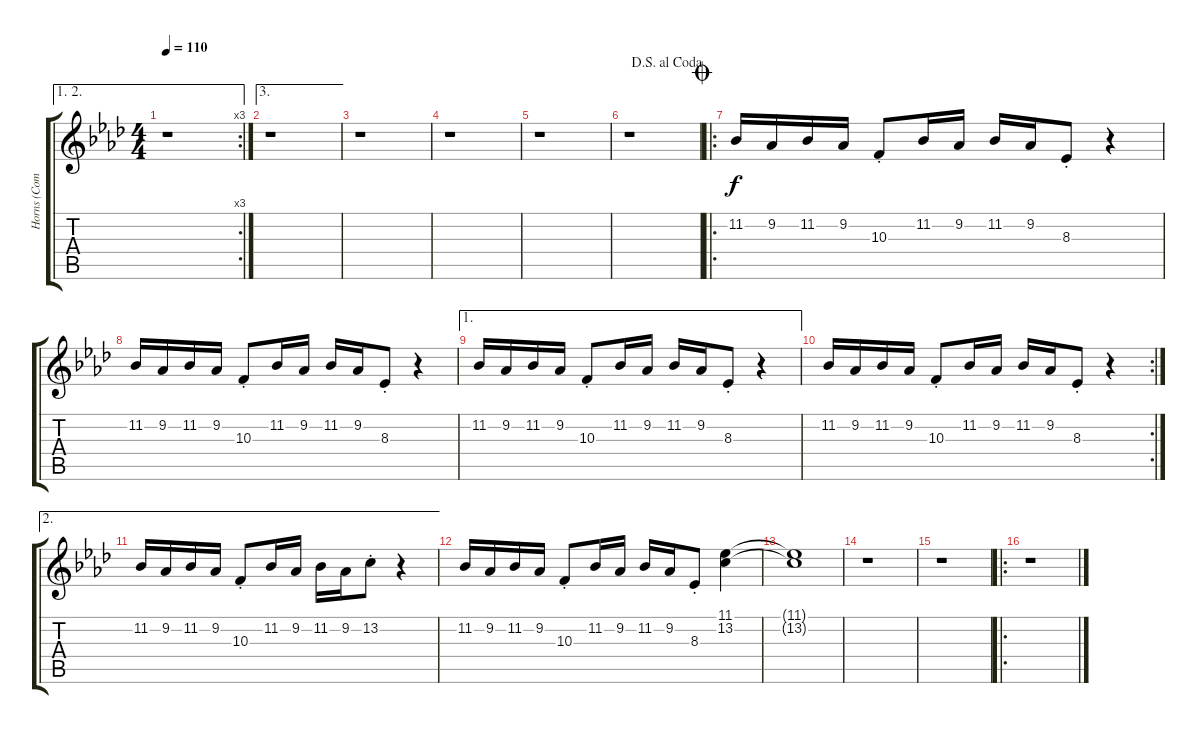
\track ("Horns (Combined)" "Horns (Com") {instrument altosax}
\staff {score tabs}
\tuning (E4 B3 G3 D3 A2 E2) {hide}
\ae (1 2)
\rc 3
\ts (4 4)
\tempo 110
\clef g2
\ks ab
r.1{dy f} |
\ae 3
r.1 |
r.1 |
r.1 |
r.1 |
\jump dalsegnoalcoda
r.1 |
\ro
\jump coda
11.2.16 9.2.16 11.2.16 9.2.16 10.3{st}.8 11.2.16 9.2.16 11.2.16 9.2.16 8.3{st}.8 r.4 |
11.2.16 9.2.16 11.2.16 9.2.16 10.3{st}.8 11.2.16 9.2.16 11.2.16 9.2.16 8.3{st}.8 r.4 |
\ae 1
11.2.16 9.2.16 11.2.16 9.2.16 10.3{st}.8 11.2.16 9.2.16 11.2.16 9.2.16 8.3{st}.8 r.4 |
\rc 2
11.2.16 9.2.16 11.2.16 9.2.16 10.3{st}.8 11.2.16 9.2.16 11.2.16 9.2.16 8.3{st}.8 r.4 |
\ae 2
11.2.16 9.2.16 11.2.16 9.2.16 10.3{st}.8 11.2.16 9.2.16 11.2.16 9.2.16 13.2{st}.8 r.4 |
11.2.16 9.2.16 11.2.16 9.2.16 10.3{st}.8 11.2.16 9.2.16 11.2.16 9.2.16 8.3{st}.8 (11.1 13.2).4 |
(11.1{t} 13.2{t}).1 |
r.1 |
r.1 |
\ro
r.1
